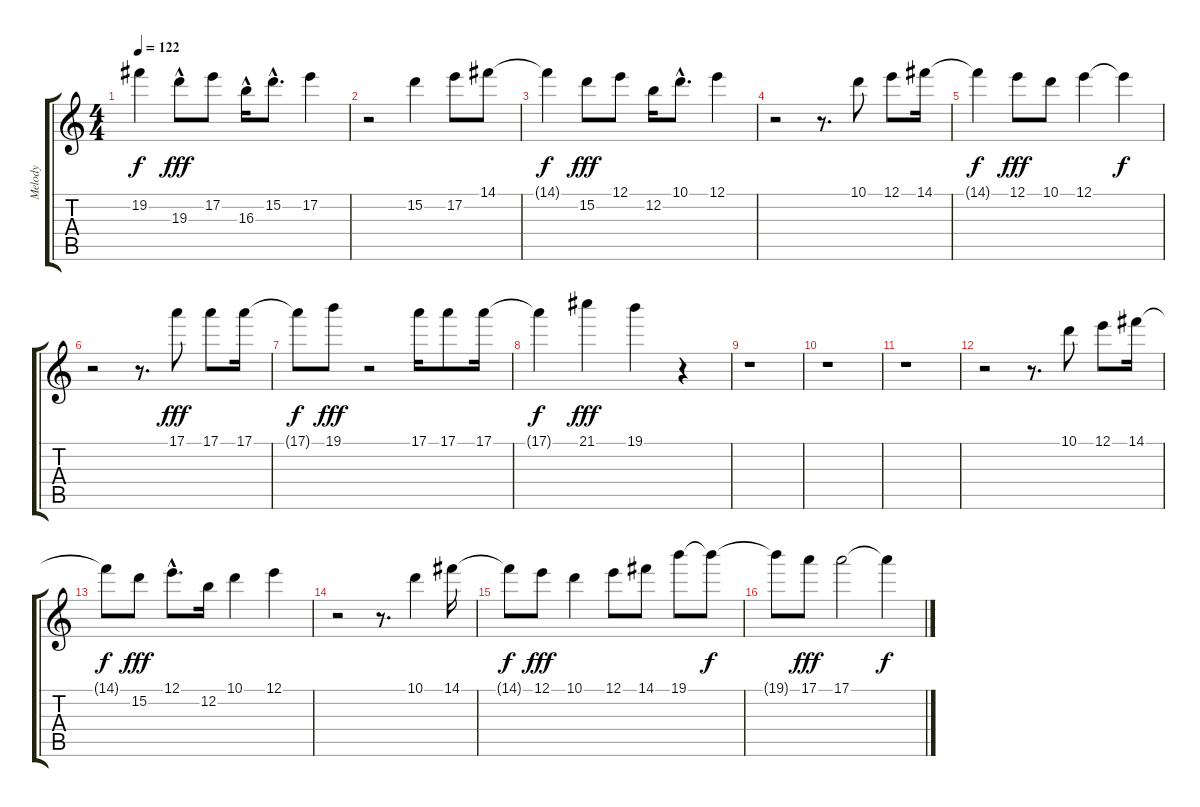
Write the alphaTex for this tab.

\track ("Melody" "Melody") {instrument electricguitarclean}
\staff {score tabs}
\tuning (E4 B3 G3 D3 A2 E2) {hide}
\ts (4 4)
\tempo 122
\clef g2
\ks c
19.2{t}.4{dy f} 19.3{hac}.8{dy fff} 17.2.8 16.3{hac}.16 15.2{hac}.8{d} 17.2.4 |
r.2 15.2.4 17.2.8 14.1.8 |
14.1{t}.4{dy f} 15.2.8{dy fff} 12.1.8 12.2.16 10.1{hac}.8{d} 12.1.4 |
r.2 r.8{d} 10.1.8 12.1.8 14.1.16 |
14.1{t}.4{dy f} 12.1.8{dy fff} 10.1.8 12.1.4 12.1{t}.4{dy f} |
r.2 r.8{d} 17.1.8{dy fff} 17.1.8 17.1.16 |
17.1{t}.8{dy f} 19.1.8{dy fff} r.2 17.1.16 17.1.8 17.1.16 |
17.1{t}.4{dy f} 21.1.4{dy fff} 19.1.4 r.4 |
r.1 |
r.1 |
r.1 |
r.2 r.8{d} 10.1.8 12.1.8 14.1.16 |
14.1{t}.8{dy f} 15.2.8{dy fff} 12.1{hac}.8{d} 12.2.16 10.1.4 12.1.4 |
r.2 r.8{d} 10.1.4 14.1.16 |
14.1{t}.8{dy f} 12.1.8{dy fff} 10.1.4 12.1.8 14.1.8 19.1.8 19.1{t}.8{dy f} |
19.1{t}.8 17.1.8{dy fff} 17.1.2 17.1{t}.4{dy f}
